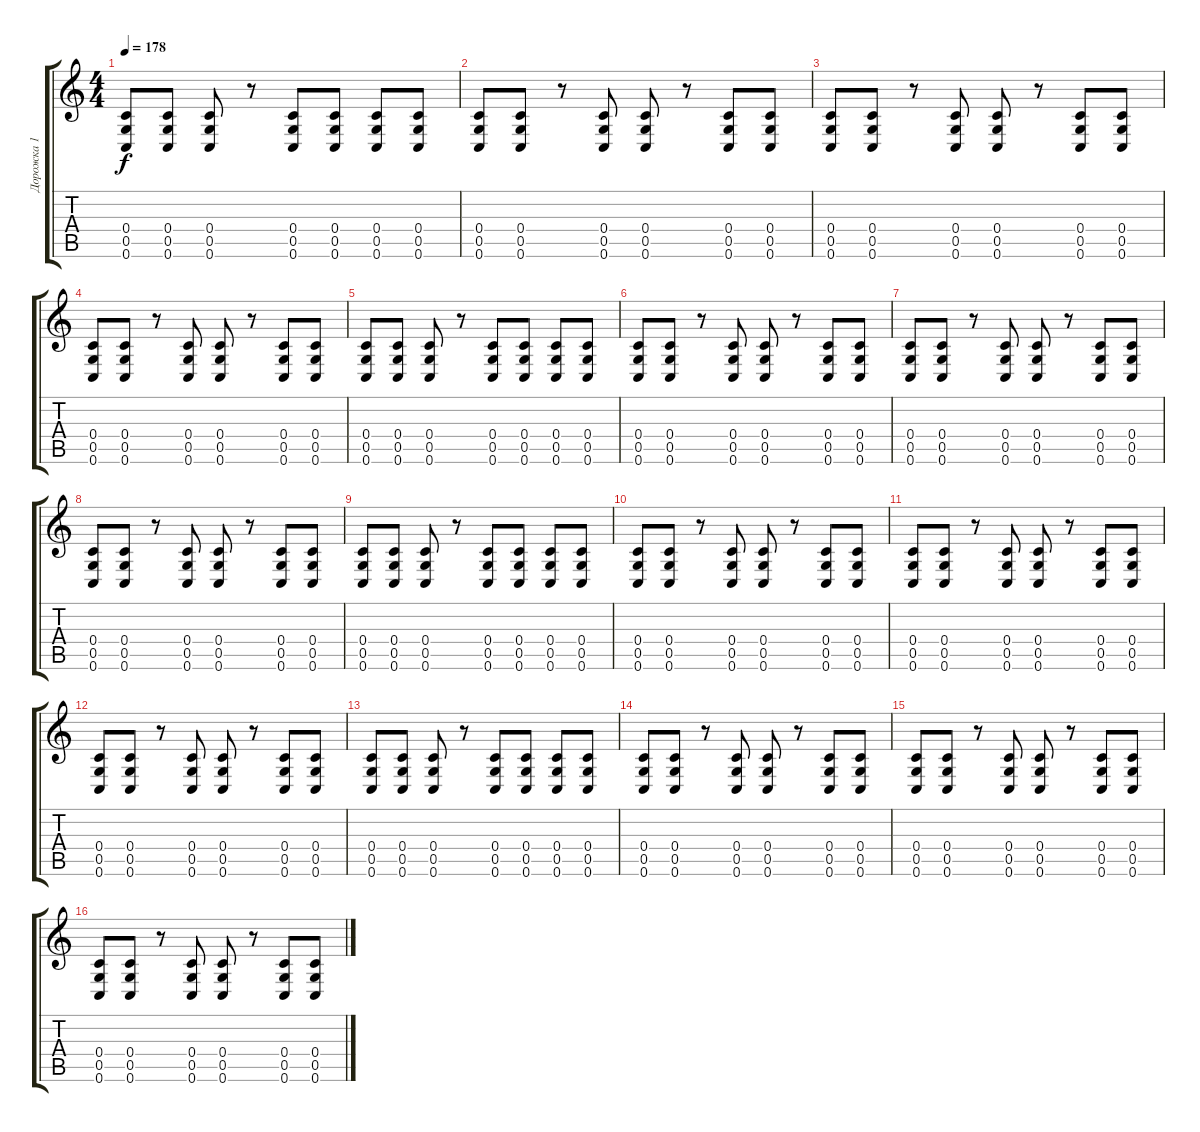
\track ("Дорожка 1" "Дорожка 1") {instrument distortionguitar}
\staff {score tabs}
\tuning (D4 A3 F3 C3 G2 C2) {hide}
\ts (4 4)
\tempo 178
\clef g2
\ks c
(0.4 0.5 0.6).8{dy f} (0.4 0.5 0.6).8 (0.4 0.5 0.6).8 r.8 (0.4 0.5 0.6).8 (0.4 0.5 0.6).8 (0.4 0.5 0.6).8 (0.4 0.5 0.6).8 |
(0.4 0.5 0.6).8 (0.4 0.5 0.6).8 r.8 (0.4 0.5 0.6).8 (0.4 0.5 0.6).8 r.8 (0.4 0.5 0.6).8 (0.4 0.5 0.6).8 |
(0.4 0.5 0.6).8 (0.4 0.5 0.6).8 r.8 (0.4 0.5 0.6).8 (0.4 0.5 0.6).8 r.8 (0.4 0.5 0.6).8 (0.4 0.5 0.6).8 |
(0.4 0.5 0.6).8 (0.4 0.5 0.6).8 r.8 (0.4 0.5 0.6).8 (0.4 0.5 0.6).8 r.8 (0.4 0.5 0.6).8 (0.4 0.5 0.6).8 |
(0.4 0.5 0.6).8 (0.4 0.5 0.6).8 (0.4 0.5 0.6).8 r.8 (0.4 0.5 0.6).8 (0.4 0.5 0.6).8 (0.4 0.5 0.6).8 (0.4 0.5 0.6).8 |
(0.4 0.5 0.6).8 (0.4 0.5 0.6).8 r.8 (0.4 0.5 0.6).8 (0.4 0.5 0.6).8 r.8 (0.4 0.5 0.6).8 (0.4 0.5 0.6).8 |
(0.4 0.5 0.6).8 (0.4 0.5 0.6).8 r.8 (0.4 0.5 0.6).8 (0.4 0.5 0.6).8 r.8 (0.4 0.5 0.6).8 (0.4 0.5 0.6).8 |
(0.4 0.5 0.6).8 (0.4 0.5 0.6).8 r.8 (0.4 0.5 0.6).8 (0.4 0.5 0.6).8 r.8 (0.4 0.5 0.6).8 (0.4 0.5 0.6).8 |
(0.4 0.5 0.6).8 (0.4 0.5 0.6).8 (0.4 0.5 0.6).8 r.8 (0.4 0.5 0.6).8 (0.4 0.5 0.6).8 (0.4 0.5 0.6).8 (0.4 0.5 0.6).8 |
(0.4 0.5 0.6).8 (0.4 0.5 0.6).8 r.8 (0.4 0.5 0.6).8 (0.4 0.5 0.6).8 r.8 (0.4 0.5 0.6).8 (0.4 0.5 0.6).8 |
(0.4 0.5 0.6).8 (0.4 0.5 0.6).8 r.8 (0.4 0.5 0.6).8 (0.4 0.5 0.6).8 r.8 (0.4 0.5 0.6).8 (0.4 0.5 0.6).8 |
(0.4 0.5 0.6).8 (0.4 0.5 0.6).8 r.8 (0.4 0.5 0.6).8 (0.4 0.5 0.6).8 r.8 (0.4 0.5 0.6).8 (0.4 0.5 0.6).8 |
(0.4 0.5 0.6).8 (0.4 0.5 0.6).8 (0.4 0.5 0.6).8 r.8 (0.4 0.5 0.6).8 (0.4 0.5 0.6).8 (0.4 0.5 0.6).8 (0.4 0.5 0.6).8 |
(0.4 0.5 0.6).8 (0.4 0.5 0.6).8 r.8 (0.4 0.5 0.6).8 (0.4 0.5 0.6).8 r.8 (0.4 0.5 0.6).8 (0.4 0.5 0.6).8 |
(0.4 0.5 0.6).8 (0.4 0.5 0.6).8 r.8 (0.4 0.5 0.6).8 (0.4 0.5 0.6).8 r.8 (0.4 0.5 0.6).8 (0.4 0.5 0.6).8 |
(0.4 0.5 0.6).8 (0.4 0.5 0.6).8 r.8 (0.4 0.5 0.6).8 (0.4 0.5 0.6).8 r.8 (0.4 0.5 0.6).8 (0.4 0.5 0.6).8
